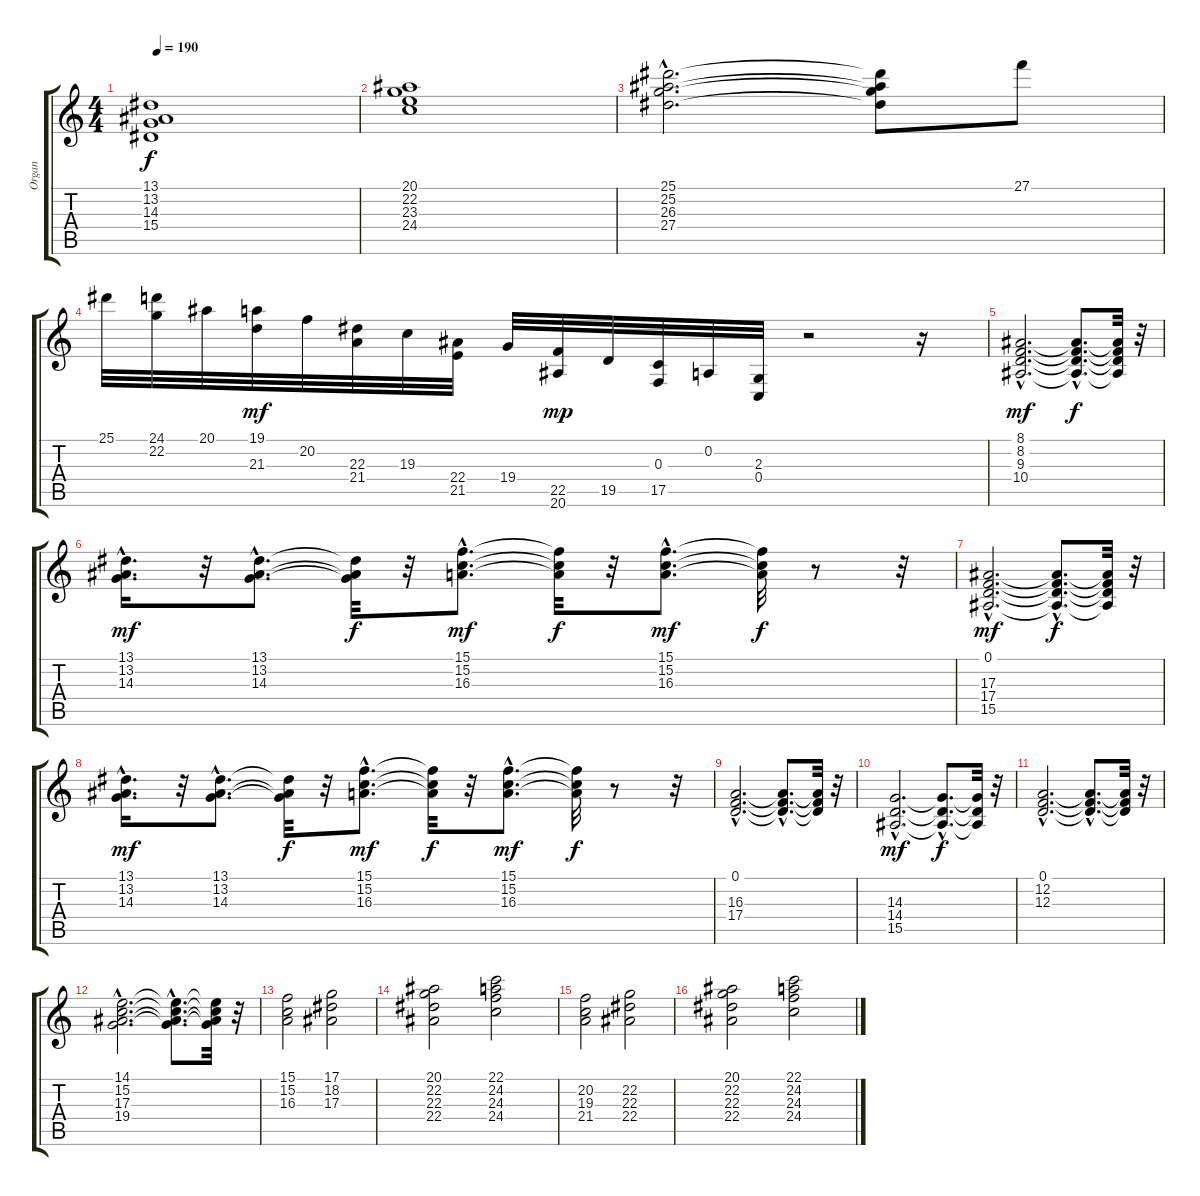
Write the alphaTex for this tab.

\track ("Organ" "Organ") {instrument rockorgan}
\staff {score tabs}
\tuning (D4 A3 F3 C3 G2 D2) {hide}
\ts (4 4)
\tempo 190
\clef g2
\ks c
(13.1 13.2 14.3 15.4).1{dy f} |
(20.1 22.2 23.3 24.4).1 |
(25.1{hac} 25.2{hac} 26.3{hac} 27.4{hac}).2{d} (25.1{t} 25.2{t} 26.3{t} 27.4{t}).8 27.1.8 |
25.1.32 (24.1 22.2).32 20.1.32 (19.1 21.3).32{dy mf} 20.2.32 (22.3 21.4).32 19.3.32 (22.4 21.5).32 19.4.32 (22.5 20.6).32{dy mp} 19.5.32 (0.3 17.5).32 0.2.32 (2.3 0.4).32 r.2 r.16 |
(8.1{hac} 8.2{hac} 9.3{hac} 10.4{hac}).2{d dy mf} (8.1{hac t} 8.2{hac t} 9.3{hac t} 10.4{hac t}).8{d dy f} (8.1{t} 8.2{t} 9.3{t} 10.4{t}).32 r.32 |
(13.1{hac} 13.2{hac} 14.3{hac}).16{d dy mf} r.32 (13.1{hac} 13.2{hac} 14.3{hac}).8{d} (13.1{t} 13.2{t} 14.3{t}).32{dy f} r.32 (15.1{hac} 15.2{hac} 16.3{hac}).8{d dy mf} (15.1{t} 15.2{t} 16.3{t}).32{dy f} r.32 (15.1{hac} 15.2{hac} 16.3{hac}).8{d dy mf} (15.1{t} 15.2{t} 16.3{t}).32{dy f} r.8 r.32 |
(0.1{hac} 17.3{hac} 17.4{hac} 15.5{hac}).2{d dy mf} (0.1{hac t} 17.3{hac t} 17.4{hac t} 15.5{hac t}).8{d dy f} (0.1{t} 17.3{t} 17.4{t} 15.5{t}).32 r.32 |
(13.1{hac} 13.2{hac} 14.3{hac}).16{d dy mf} r.32 (13.1{hac} 13.2{hac} 14.3{hac}).8{d} (13.1{t} 13.2{t} 14.3{t}).32{dy f} r.32 (15.1{hac} 15.2{hac} 16.3{hac}).8{d dy mf} (15.1{t} 15.2{t} 16.3{t}).32{dy f} r.32 (15.1{hac} 15.2{hac} 16.3{hac}).8{d dy mf} (15.1{t} 15.2{t} 16.3{t}).32{dy f} r.8 r.32 |
(0.1{hac} 16.3{hac} 17.4{hac}).2{d} (0.1{hac t} 16.3{hac t} 17.4{hac t}).8{d} (0.1{t} 16.3{t} 17.4{t}).32 r.32 |
(14.3{hac} 14.4{hac} 15.5{hac}).2{d dy mf} (14.3{hac t} 14.4{hac t} 15.5{hac t}).8{d dy f} (14.3{t} 14.4{t} 15.5{t}).32 r.32 |
(0.1{hac} 12.2{hac} 12.3{hac}).2{d} (0.1{hac t} 12.2{hac t} 12.3{hac t}).8{d} (0.1{t} 12.2{t} 12.3{t}).32 r.32 |
(14.1{hac} 15.2{hac} 17.3{hac} 19.4{hac}).2{d} (14.1{hac t} 15.2{hac t} 17.3{hac t} 19.4{hac t}).8{d} (14.1{t} 15.2{t} 17.3{t} 19.4{t}).32 r.32 |
(15.1 15.2 16.3).2 (17.1 18.2 17.3).2 |
(20.1 22.2 22.3 22.4).2 (22.1 24.2 24.3 24.4).2 |
(20.2 19.3 21.4).2 (22.2 22.3 22.4).2 |
(20.1 22.2 22.3 22.4).2 (22.1 24.2 24.3 24.4).2
